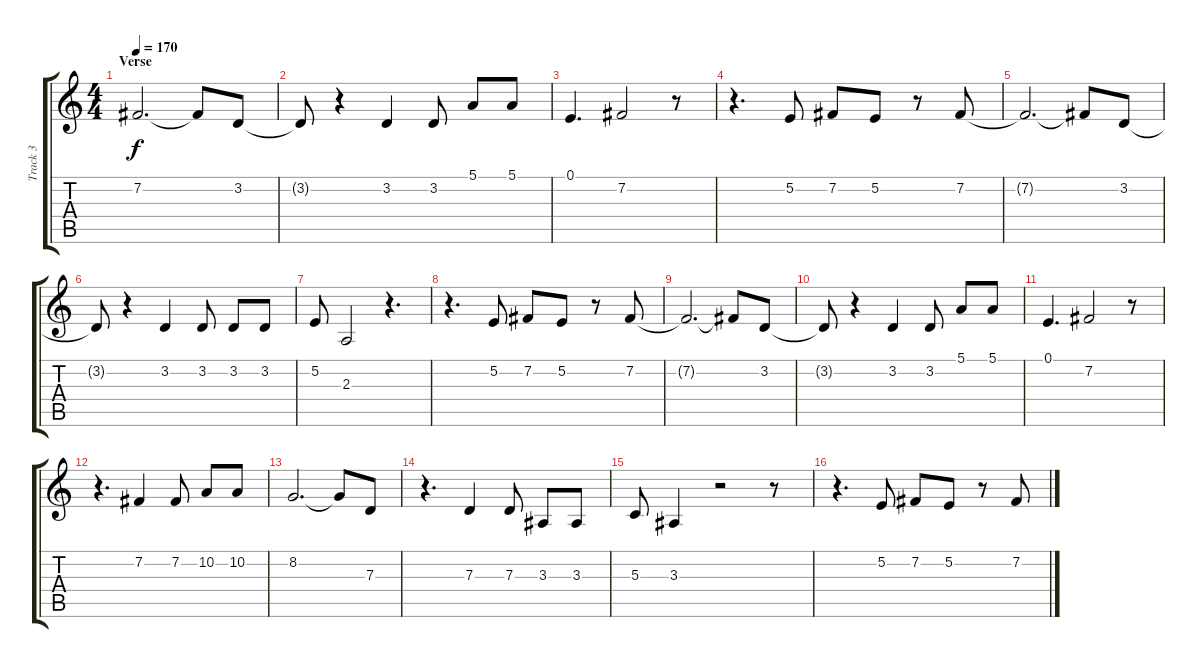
\track ("Track 3" "Track 3") {instrument lead1square}
\staff {score tabs}
\tuning (E4 B3 G3 D3 A2 E2) {hide}
\ts (4 4)
\section ("" "Verse")
\tempo 170
\clef g2
\ks c
7.2{t}.2{d dy f} 7.2{t}.8 3.2.8 |
3.2{t}.8 r.4 3.2.4 3.2.8 5.1.8 5.1.8 |
0.1.4{d} 7.2.2 r.8 |
r.4{d} 5.2.8 7.2.8 5.2.8 r.8 7.2.8 |
7.2{t}.2{d} 7.2{t}.8 3.2.8 |
3.2{t}.8 r.4 3.2.4 3.2.8 3.2.8 3.2.8 |
5.2.8 2.3.2 r.4{d} |
r.4{d} 5.2.8 7.2.8 5.2.8 r.8 7.2.8 |
7.2{t}.2{d} 7.2{t}.8 3.2.8 |
3.2{t}.8 r.4 3.2.4 3.2.8 5.1.8 5.1.8 |
0.1.4{d} 7.2.2 r.8 |
r.4{d} 7.2.4 7.2.8 10.2.8 10.2.8 |
8.2.2{d} 8.2{t}.8 7.3.8 |
r.4{d} 7.3.4 7.3.8 3.3.8 3.3.8 |
5.3.8 3.3.4 r.2 r.8 |
r.4{d} 5.2.8 7.2.8 5.2.8 r.8 7.2.8
